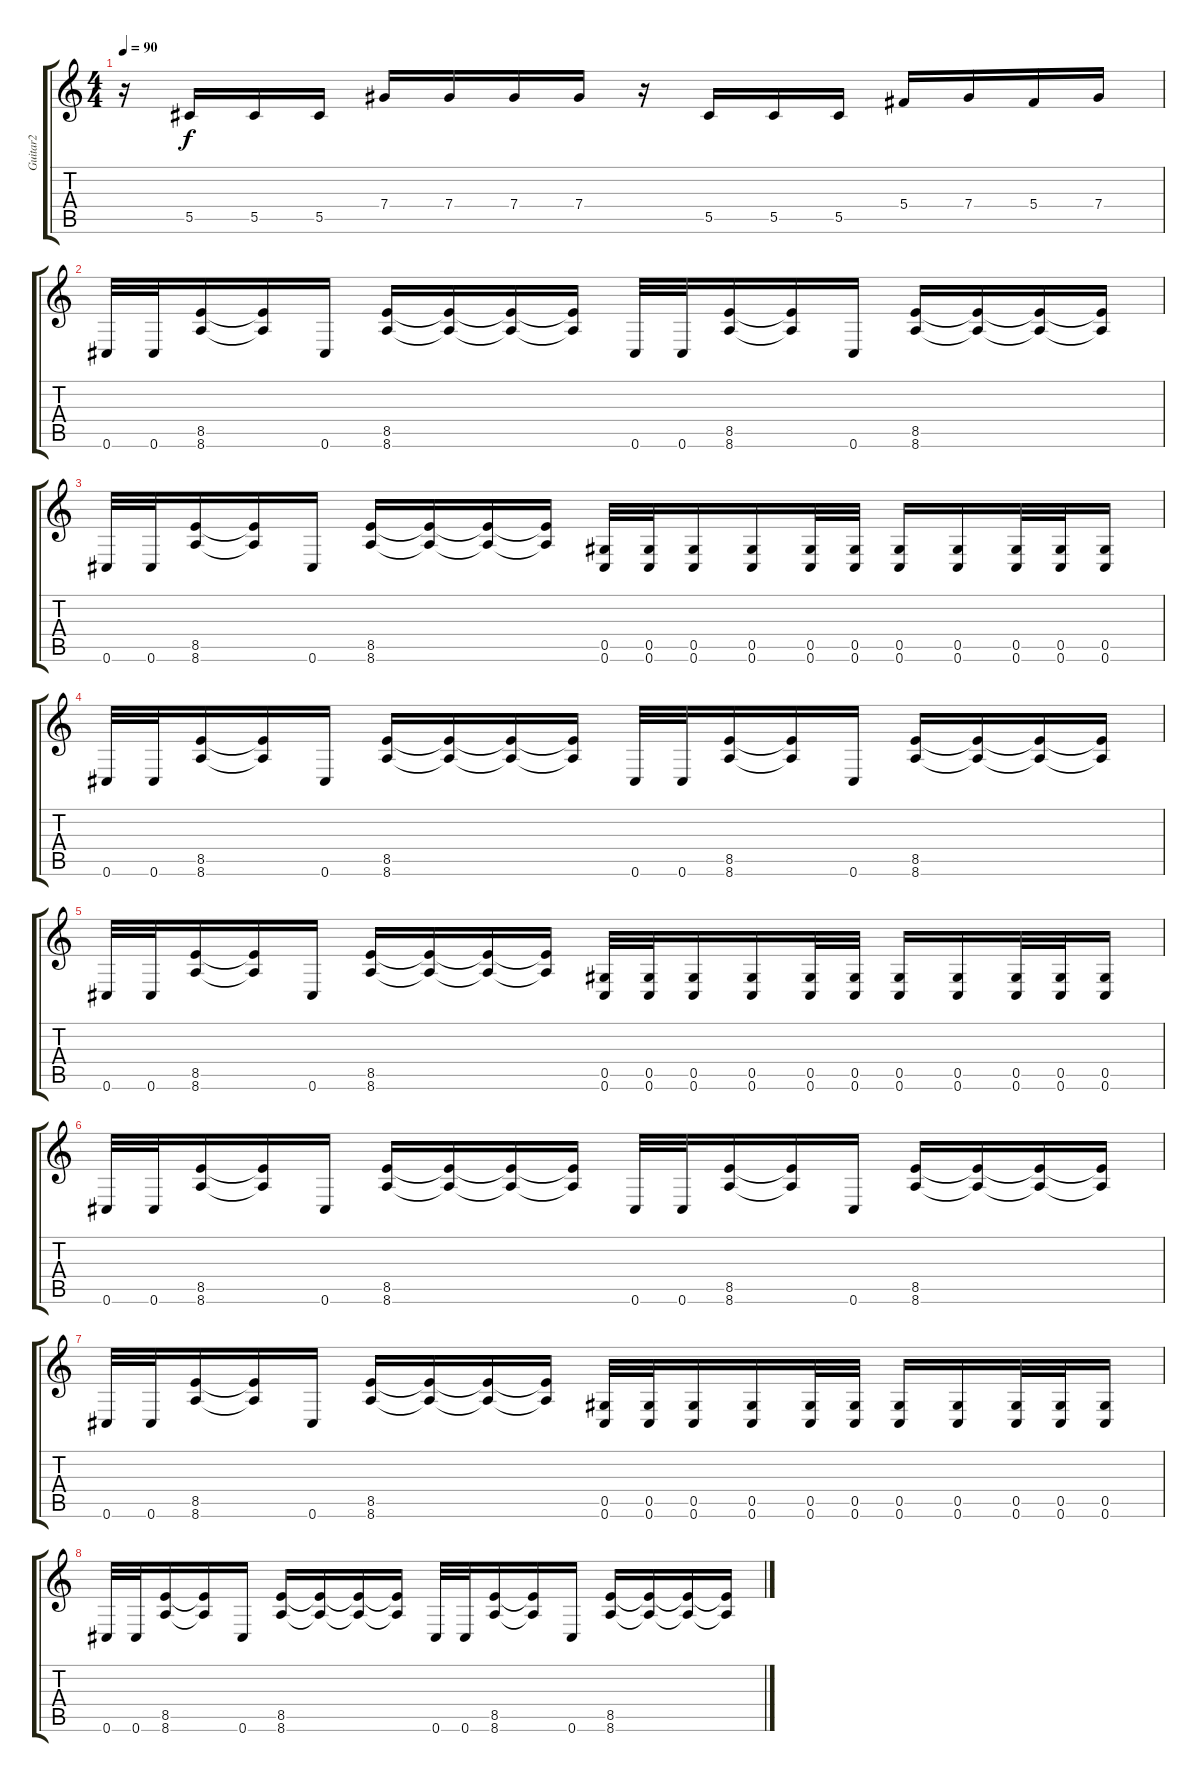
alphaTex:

\track ("Guitar2" "Guitar2") {instrument distortionguitar}
\staff {score tabs}
\tuning (Eb4 Bb3 Gb3 Db3 Ab2 Db2) {hide}
\ts (4 4)
\tempo 90
\clef g2
\ks c
r.16{dy f} 5.5.16 5.5.16 5.5.16 7.4.16 7.4.16 7.4.16 7.4.16 r.16 5.5.16 5.5.16 5.5.16 5.4.16 7.4.16 5.4.16 7.4.16 |
0.6.32 0.6.32 (8.5 8.6).16 (8.5{t} 8.6{t}).16 0.6.16 (8.5 8.6).16 (8.5{t} 8.6{t}).16 (8.5{t} 8.6{t}).16 (8.5{t} 8.6{t}).16 0.6.32 0.6.32 (8.5 8.6).16 (8.5{t} 8.6{t}).16 0.6.16 (8.5 8.6).16 (8.5{t} 8.6{t}).16 (8.5{t} 8.6{t}).16 (8.5{t} 8.6{t}).16 |
0.6.32 0.6.32 (8.5 8.6).16 (8.5{t} 8.6{t}).16 0.6.16 (8.5 8.6).16 (8.5{t} 8.6{t}).16 (8.5{t} 8.6{t}).16 (8.5{t} 8.6{t}).16 (0.5 0.6).32 (0.5 0.6).32 (0.5 0.6).16 (0.5 0.6).16 (0.5 0.6).32 (0.5 0.6).32 (0.5 0.6).16 (0.5 0.6).16 (0.5 0.6).32 (0.5 0.6).32 (0.5 0.6).16 |
0.6.32 0.6.32 (8.5 8.6).16 (8.5{t} 8.6{t}).16 0.6.16 (8.5 8.6).16 (8.5{t} 8.6{t}).16 (8.5{t} 8.6{t}).16 (8.5{t} 8.6{t}).16 0.6.32 0.6.32 (8.5 8.6).16 (8.5{t} 8.6{t}).16 0.6.16 (8.5 8.6).16 (8.5{t} 8.6{t}).16 (8.5{t} 8.6{t}).16 (8.5{t} 8.6{t}).16 |
0.6.32 0.6.32 (8.5 8.6).16 (8.5{t} 8.6{t}).16 0.6.16 (8.5 8.6).16 (8.5{t} 8.6{t}).16 (8.5{t} 8.6{t}).16 (8.5{t} 8.6{t}).16 (0.5 0.6).32 (0.5 0.6).32 (0.5 0.6).16 (0.5 0.6).16 (0.5 0.6).32 (0.5 0.6).32 (0.5 0.6).16 (0.5 0.6).16 (0.5 0.6).32 (0.5 0.6).32 (0.5 0.6).16 |
0.6.32 0.6.32 (8.5 8.6).16 (8.5{t} 8.6{t}).16 0.6.16 (8.5 8.6).16 (8.5{t} 8.6{t}).16 (8.5{t} 8.6{t}).16 (8.5{t} 8.6{t}).16 0.6.32 0.6.32 (8.5 8.6).16 (8.5{t} 8.6{t}).16 0.6.16 (8.5 8.6).16 (8.5{t} 8.6{t}).16 (8.5{t} 8.6{t}).16 (8.5{t} 8.6{t}).16 |
0.6.32 0.6.32 (8.5 8.6).16 (8.5{t} 8.6{t}).16 0.6.16 (8.5 8.6).16 (8.5{t} 8.6{t}).16 (8.5{t} 8.6{t}).16 (8.5{t} 8.6{t}).16 (0.5 0.6).32 (0.5 0.6).32 (0.5 0.6).16 (0.5 0.6).16 (0.5 0.6).32 (0.5 0.6).32 (0.5 0.6).16 (0.5 0.6).16 (0.5 0.6).32 (0.5 0.6).32 (0.5 0.6).16 |
0.6.32 0.6.32 (8.5 8.6).16 (8.5{t} 8.6{t}).16 0.6.16 (8.5 8.6).16 (8.5{t} 8.6{t}).16 (8.5{t} 8.6{t}).16 (8.5{t} 8.6{t}).16 0.6.32 0.6.32 (8.5 8.6).16 (8.5{t} 8.6{t}).16 0.6.16 (8.5 8.6).16 (8.5{t} 8.6{t}).16 (8.5{t} 8.6{t}).16 (8.5{t} 8.6{t}).16
